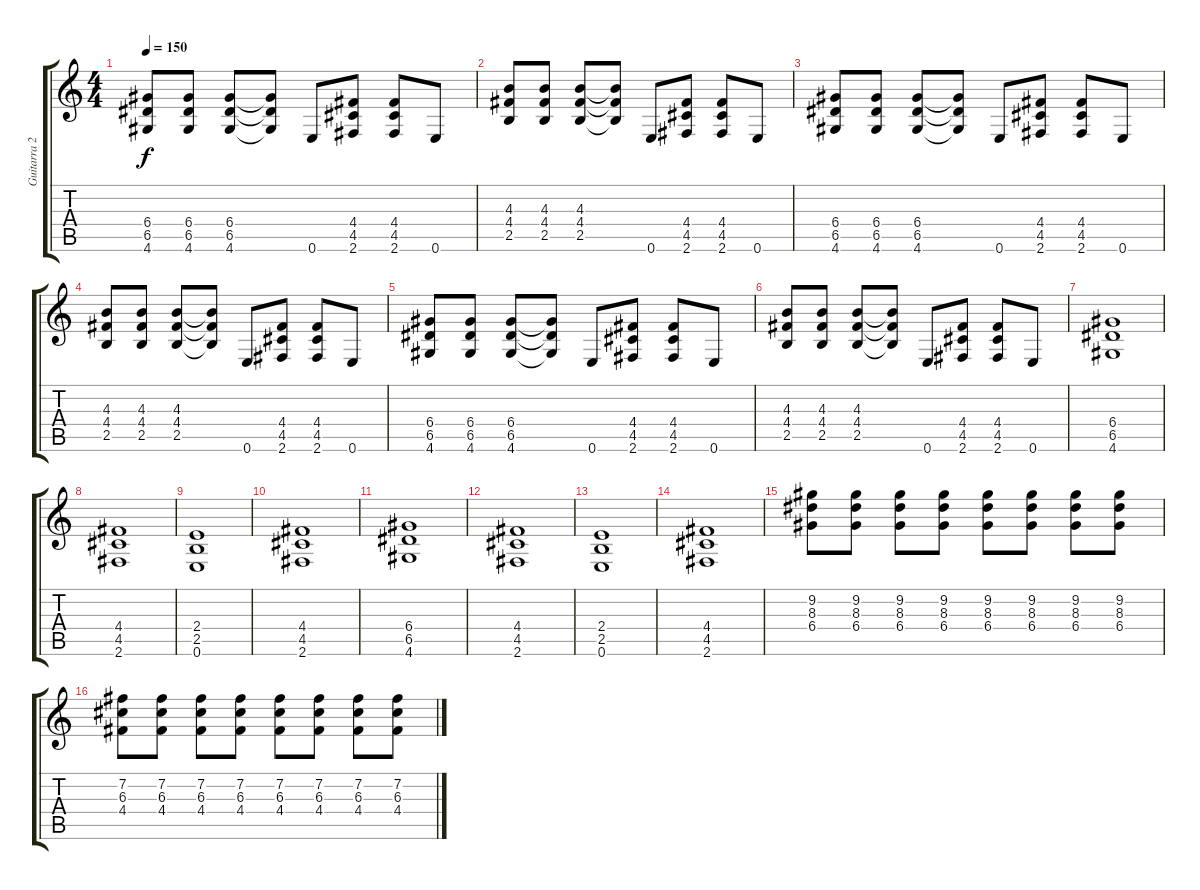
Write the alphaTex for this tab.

\track ("Guitarra 2" "Guitarra 2") {instrument distortionguitar}
\staff {score tabs}
\tuning (E4 B3 G3 D3 A2 E2) {hide}
\ts (4 4)
\tempo 150
\clef g2
\ks c
(6.4 6.5 4.6).8{dy f} (6.4 6.5 4.6).8 (6.4 6.5 4.6).8 (6.4{t} 6.5{t} 4.6{t}).8 0.6.8 (4.4 4.5 2.6).8 (4.4 4.5 2.6).8 0.6.8 |
(4.3 4.4 2.5).8 (4.3 4.4 2.5).8 (4.3 4.4 2.5).8 (4.3{t} 4.4{t} 2.5{t}).8 0.6.8 (4.4 4.5 2.6).8 (4.4 4.5 2.6).8 0.6.8 |
(6.4 6.5 4.6).8 (6.4 6.5 4.6).8 (6.4 6.5 4.6).8 (6.4{t} 6.5{t} 4.6{t}).8 0.6.8 (4.4 4.5 2.6).8 (4.4 4.5 2.6).8 0.6.8 |
(4.3 4.4 2.5).8 (4.3 4.4 2.5).8 (4.3 4.4 2.5).8 (4.3{t} 4.4{t} 2.5{t}).8 0.6.8 (4.4 4.5 2.6).8 (4.4 4.5 2.6).8 0.6.8 |
(6.4 6.5 4.6).8 (6.4 6.5 4.6).8 (6.4 6.5 4.6).8 (6.4{t} 6.5{t} 4.6{t}).8 0.6.8 (4.4 4.5 2.6).8 (4.4 4.5 2.6).8 0.6.8 |
(4.3 4.4 2.5).8 (4.3 4.4 2.5).8 (4.3 4.4 2.5).8 (4.3{t} 4.4{t} 2.5{t}).8 0.6.8 (4.4 4.5 2.6).8 (4.4 4.5 2.6).8 0.6.8 |
(6.4 6.5 4.6).1 |
(4.4 4.5 2.6).1 |
(2.4 2.5 0.6).1 |
(4.4 4.5 2.6).1 |
(6.4 6.5 4.6).1 |
(4.4 4.5 2.6).1 |
(2.4 2.5 0.6).1 |
(4.4 4.5 2.6).1 |
(9.2 8.3 6.4).8 (9.2 8.3 6.4).8 (9.2 8.3 6.4).8 (9.2 8.3 6.4).8 (9.2 8.3 6.4).8 (9.2 8.3 6.4).8 (9.2 8.3 6.4).8 (9.2 8.3 6.4).8 |
(7.2 6.3 4.4).8 (7.2 6.3 4.4).8 (7.2 6.3 4.4).8 (7.2 6.3 4.4).8 (7.2 6.3 4.4).8 (7.2 6.3 4.4).8 (7.2 6.3 4.4).8 (7.2 6.3 4.4).8
